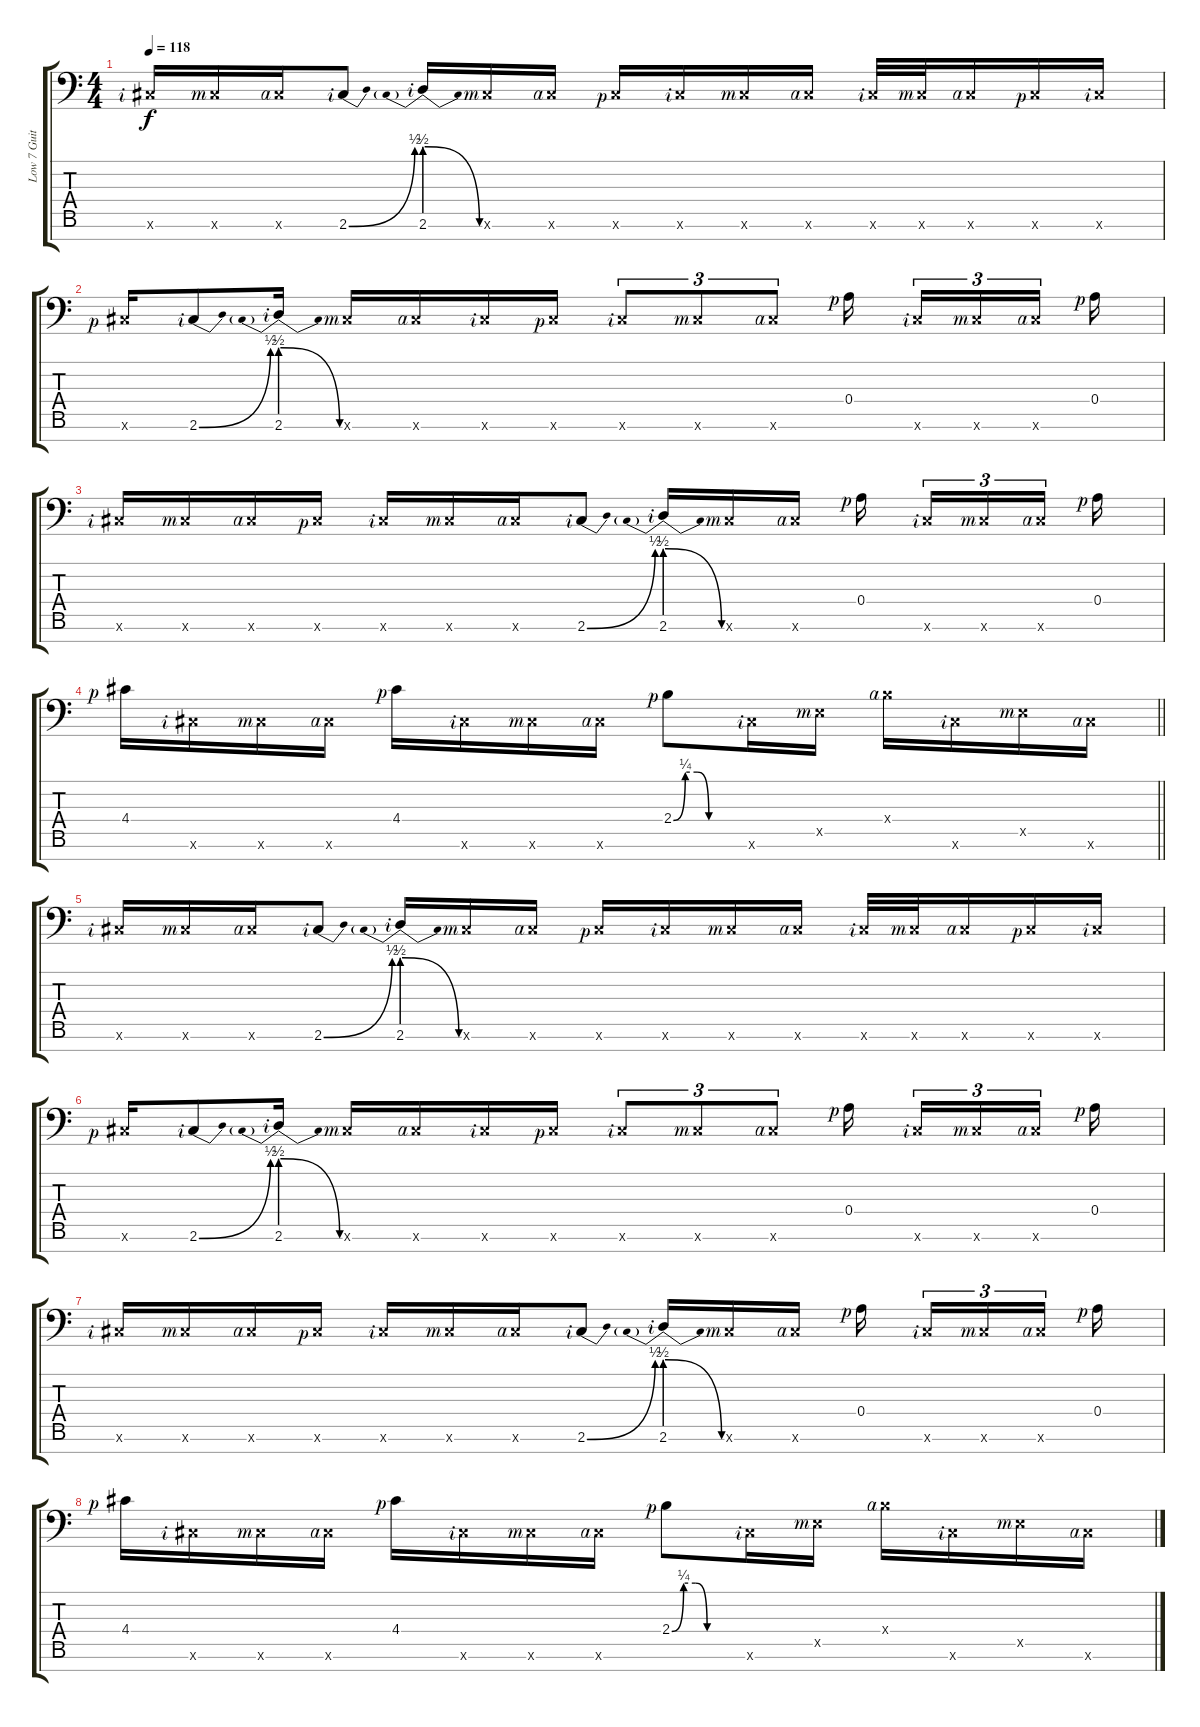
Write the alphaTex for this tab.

\track ("Low 7 Guitar #1" "Low 7 Guit") {instrument distortionguitar}
\staff {score tabs}
\tuning (B3 G3 D3 A2 D2 B1 E1) {hide}
\ts (4 4)
\tempo 118
\clef f4
\ks c
2.6{x rf 2}.16{dy f balance 0} 2.6{x rf 3}.16 2.6{x rf 4}.16 2.6{be (bend 0 0 60 2) rf 2}.8 2.6{be (prebendrelease 0 2 60 0) rf 2}.16 2.6{x rf 3}.16 2.6{x rf 4}.16 2.6{x rf 1}.16 2.6{x rf 2}.16 2.6{x rf 3}.16 2.6{x rf 4}.16 2.6{x rf 2}.32 2.6{x rf 3}.32 2.6{x rf 4}.16 2.6{x rf 1}.16 2.6{x rf 2}.16 |
2.6{x rf 1}.16 2.6{be (bend 0 0 60 2) rf 2}.8 2.6{be (prebendrelease 0 2 60 0) rf 2}.16 2.6{x rf 3}.16 2.6{x rf 4}.16 2.6{x rf 2}.16 2.6{x rf 1}.16 2.6{x rf 2}.8{tu (3 2)} 2.6{x rf 3}.8{tu (3 2)} 2.6{x rf 4}.8{tu (3 2)} 0.4{rf 1}.16{beam splitsecondary} 2.6{x rf 2}.16{tu (3 2)} 2.6{x rf 3}.16{tu (3 2)} 2.6{x rf 4}.16{tu (3 2) beam splitsecondary} 0.4{rf 1}.16 |
2.6{x rf 2}.16 2.6{x rf 3}.16 2.6{x rf 4}.16 2.6{x rf 1}.16 2.6{x rf 2}.16 2.6{x rf 3}.16 2.6{x rf 4}.16 2.6{be (bend 0 0 60 2) rf 2}.8 2.6{be (prebendrelease 0 2 60 0) rf 2}.16 2.6{x rf 3}.16 2.6{x rf 4}.16 0.4{rf 1}.16{beam splitsecondary} 2.6{x rf 2}.16{tu (3 2)} 2.6{x rf 3}.16{tu (3 2)} 2.6{x rf 4}.16{tu (3 2) beam splitsecondary} 0.4{rf 1}.16 |
\barLineRight lightlight
4.4{rf 1}.16 2.6{x rf 2}.16 2.6{x rf 3}.16 2.6{x rf 4}.16 4.4{rf 1}.16 2.6{x rf 2}.16 2.6{x rf 3}.16 2.6{x rf 4}.16 2.4{be (custom 0 0 10 1 20 1 30 0 60 0) rf 1}.8 2.6{x rf 2}.16 2.5{x rf 3}.16 2.4{x rf 4}.16 2.6{x rf 2}.16 2.5{x rf 3}.16 2.6{x rf 4}.16 |
\section ("" "")
2.6{x rf 2}.16 2.6{x rf 3}.16 2.6{x rf 4}.16 2.6{be (bend 0 0 60 2) rf 2}.8 2.6{be (prebendrelease 0 2 60 0) rf 2}.16 2.6{x rf 3}.16 2.6{x rf 4}.16 2.6{x rf 1}.16 2.6{x rf 2}.16 2.6{x rf 3}.16 2.6{x rf 4}.16 2.6{x rf 2}.32 2.6{x rf 3}.32 2.6{x rf 4}.16 2.6{x rf 1}.16 2.6{x rf 2}.16 |
2.6{x rf 1}.16 2.6{be (bend 0 0 60 2) rf 2}.8 2.6{be (prebendrelease 0 2 60 0) rf 2}.16 2.6{x rf 3}.16 2.6{x rf 4}.16 2.6{x rf 2}.16 2.6{x rf 1}.16 2.6{x rf 2}.8{tu (3 2)} 2.6{x rf 3}.8{tu (3 2)} 2.6{x rf 4}.8{tu (3 2)} 0.4{rf 1}.16{beam splitsecondary} 2.6{x rf 2}.16{tu (3 2)} 2.6{x rf 3}.16{tu (3 2)} 2.6{x rf 4}.16{tu (3 2) beam splitsecondary} 0.4{rf 1}.16 |
2.6{x rf 2}.16 2.6{x rf 3}.16 2.6{x rf 4}.16 2.6{x rf 1}.16 2.6{x rf 2}.16 2.6{x rf 3}.16 2.6{x rf 4}.16 2.6{be (bend 0 0 60 2) rf 2}.8 2.6{be (prebendrelease 0 2 60 0) rf 2}.16 2.6{x rf 3}.16 2.6{x rf 4}.16 0.4{rf 1}.16{beam splitsecondary} 2.6{x rf 2}.16{tu (3 2)} 2.6{x rf 3}.16{tu (3 2)} 2.6{x rf 4}.16{tu (3 2) beam splitsecondary} 0.4{rf 1}.16 |
4.4{rf 1}.16 2.6{x rf 2}.16 2.6{x rf 3}.16 2.6{x rf 4}.16 4.4{rf 1}.16 2.6{x rf 2}.16 2.6{x rf 3}.16 2.6{x rf 4}.16 2.4{be (custom 0 0 10 1 20 1 30 0 60 0) rf 1}.8 2.6{x rf 2}.16 2.5{x rf 3}.16 2.4{x rf 4}.16 2.6{x rf 2}.16 2.5{x rf 3}.16 2.6{x rf 4}.16
